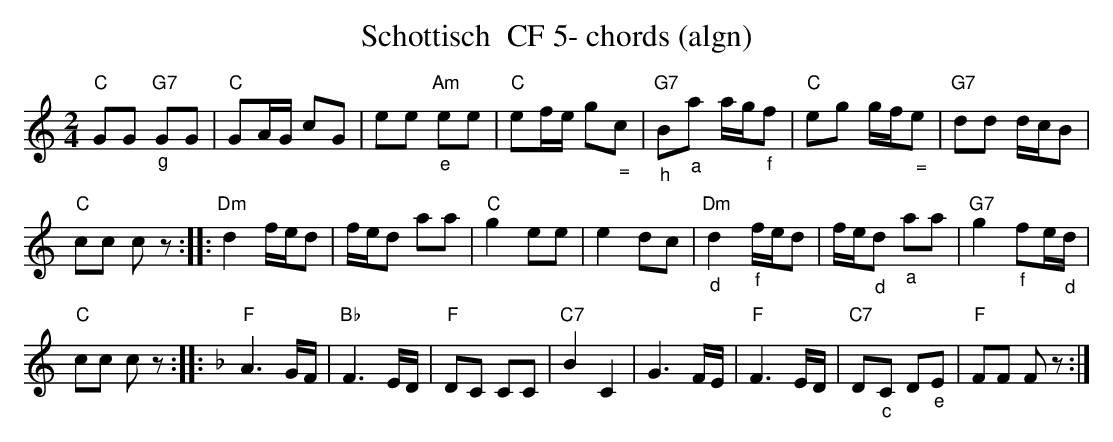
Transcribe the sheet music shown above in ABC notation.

X:1
T:Schottisch  CF 5- chords (algn)
M:2/4
L:1/16
K:Cmaj%%MIDI gchordon
"C"G2G2 "G7""_g"G2G2 | "C"G2AG c2G2 | e2e2 "Am""_e"e2e2 | "C"e2fe g2"_ ="c2 | "G7""_h"B2"_a"a2 ag"_f"f2 | "C"e2g2 gf"_ ="e2 | \
"G7"d2d2 dcB2 |
 "C"c2c2 c2z2 :: "Dm"d4fed2 | fed2 a2a2 | "C"g4e2e2 | e4d2c2 | \
"Dm""_d"d4"_f"fed2 | fe"_d"d2 "_a"a2a2 | "G7"g4"_f"f2e"_d"d |
 "C"c2c2 c2z2 :: [K:Fmaj] "F"A6GF | "Bb"F6ED | \
"F"D2C2 C2C2 | "C7"B4C4 | G6FE | "F"F6ED | "C7"D2"_c"C2 D2"_e"E2 | "F"F2F2 F2z2 :|
